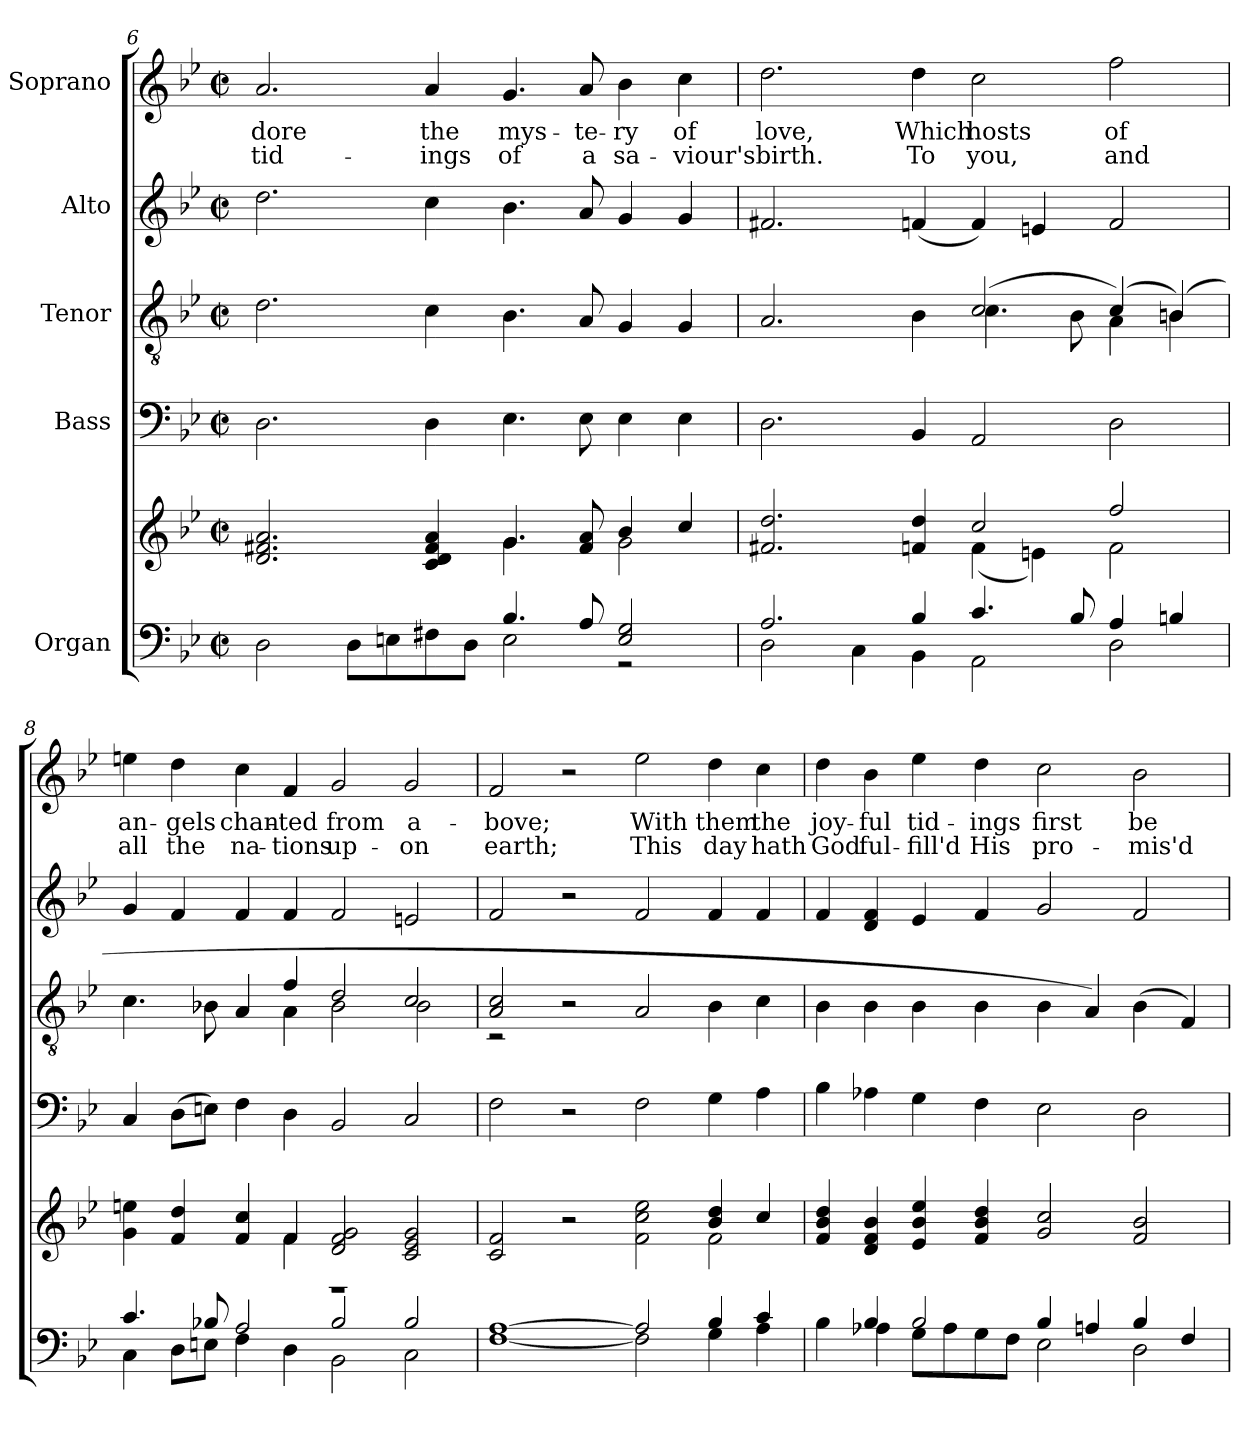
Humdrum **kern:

**kern	**kern	**kern	**kern	**kern	**kern	**text	**text
*part5	*part5	*part4	*part3	*part2	*part1	*part1	*part1
*staff6	*staff5	*staff4	*staff3	*staff2	*staff1	*staff1	*staff1
*I"Organ	*	*I"Bass	*I"Tenor	*I"Alto	*I"Soprano	*	*
*clefF4	*clefG2	*clefF4	*clefGv2	*clefG2	*clefG2	*	*
*k[b-e-]	*k[b-e-]	*k[b-e-]	*k[b-e-]	*k[b-e-]	*k[b-e-]	*	*
*M2/2	*M2/2	*M2/2	*M2/2	*M2/2	*M2/2	*	*
*met(c|)	*met(c|)	*met(c|)	*met(c|)	*met(c|)	*met(c|)	*	*
=6	=6	=6	=6	=6	=6	=6	=6
*^	*^	*	*	*	*	*	*
!	!	!	!	!	!	!	!	!LO:LY:b	!LO:LY:b
2D\	1ryy	2.d/ 2.f#X/ 2.a/	1ryy	2.D\	2.d\	2.dd\	2.a/	-dore	tid-
8D\L	.	.	.	.	.	.	.	.	.
8En\	.	.	.	.	.	.	.	.	.
!	!	!	!	!	!	!	!	!LO:LY:b	!LO:LY:b
8F#X\	.	4c/ 4d/ 4f#/ 4a/	.	4D\	4c\	4cc\	4a/	the	-ings
8D\J	.	.	.	.	.	.	.	.	.
!	!	!	!	!	!	!	!	!LO:LY:b	!LO:LY:b
4.B-/	2E\	4.g/	4.g\	4.E-\	4.B-\	4.b-\	4.g/	mys-	of
!	!	!	!	!	!	!	!	!LO:LY:b	!LO:LY:b
8A/	.	8f#/ 8a/	8ryy	8E-\	8A/	8a/	8a/	-te-	a
!	!	!	!	!	!	!	!	!LO:LY:b	!LO:LY:b
2E/ 2G/	2r	4b-/	2g\	4E-\	4G/	4g/	4b-\	ry	sa-
!	!	!	!	!	!	!	!	!LO:LY:b	!LO:LY:b
.	.	4cc/	.	4E-\	4G/	4g/	4cc\	of	-viour's
!!LO:PB:g=z
=7	=7	=7	=7	=7	=7	=7	=7	=7	=7
*	*	*	*	*	*^	*	*	*	*
!	!	!	!	!	!	!	!	!	!LO:LY:b	!LO:LY:b
2.A/	2D\	2.f#X/ 2.dd/	1ryy	2.D\	2.A/	1ryy	2.f#X/	2.dd\	love,	birth.
.	4C\	.	.	.	.	.	.	.	.	.
!	!	!	!	!	!	!	!	!	!LO:LY:b	!LO:LY:b
4B-/	4BB-\	4fn/ 4dd/	.	4BB-/	4B-\	.	(>4fn/	4dd\	Which	To
!	!	!	!	!	!	!	!	!	!LO:LY:b	!LO:LY:b
4.c/	2AA\	2cc/	(<4f\	2AA/	(>2c/	4.c\	4f/)	2cc\	hosts	you,
.	.	.	4en\)	.	.	.	4en/	.	.	.
8B-/	.	.	.	.	.	8B-\	.	.	.	.
!	!	!	!	!	!	!	!	!	!LO:LY:b	!LO:LY:b
4A/	2D\	2ff/	2f\	2D\	(>4c/)	(>4A\	2f/	2ff\	of	and
4Bn/	.	.	.	.	(4Bn/)	4B\	.	.	.	.
=8	=8	=8	=8	=8	=8	=8	=8	=8	=8	=8
!	!	!	!	!	!	!	!	!	!LO:LY:b	!LO:LY:b
4.c/	4C\	4g\ 4een\	2.ryy	4C/	4.c\	2.ryy	4g/	4een\	an-	all
!	!	!	!	!	!	!	!	!	!LO:LY:b	!LO:LY:b
.	8D\L	4f/ 4dd/	.	(>8D\L	.	.	4f/	4dd\	-gels	the
8B-X/	8En\J	.	.	8En\J)	8B-X\	.	.	.	.	.
!	!	!	!	!	!	!	!	!	!LO:LY:b	!LO:LY:b
2A/	4F\	4f/ 4cc/	.	4F\	4A/	.	4f/	4cc\	chan-	na-
!	!	!	!	!	!	!	!	!	!LO:LY:b	!LO:LY:b
.	4D\	4f/	4f\	4D\	4f/	4A\	4f/	4f/	-ted	-tions
!	!	!	!	!	!	!	!	!	!LO:LY:b	!LO:LY:b
2B-/	2BB-\	2d/ 2f/ 2g/	1r	2BB-/	2d/	2B-\	2f/	2g/	from	up-
!	!	!	!	!	!	!	!	!	!LO:LY:b	!LO:LY:b
2B-/	2C\	2c/ 2e-/ 2g/	.	2C/	2c/	2B-\	2en/	2g/	a-	-on
=9	=9	=9	=9	=9	=9	=9	=9	=9	=9	=9
!	!	!	!	!	!	!	!	!	!LO:LY:b	!LO:LY:b
[1A	[1F	2c/ 2f/	1.ryy	2F\	2A/ 2c/	2r	2f/	2f/	bove;	earth;
.	.	2r	.	2r	2r	1.ryy	2r	2r	.	.
!	!	!	!	!	!	!	!	!	!LO:LY:b	!LO:LY:b
2A/]	2F\]	2f\ 2cc\ 2ee-\	.	2F\	2A/	.	2f/	2ee-\	With	This
!	!	!	!	!	!	!	!	!	!LO:LY:b	!LO:LY:b
4B-/	4G\	4b-/ 4dd/	2f\	4G\	4B-\	.	4f/	4dd\	them	day
!	!	!	!	!	!	!	!	!	!LO:LY:b	!LO:LY:b
4c/	4A\	4cc/	.	4A\	4c\	.	4f/	4cc\	the	hath
*	*	*v	*v	*	*v	*v	*	*	*	*
=10	=10	=10	=10	=10	=10	=10	=10	=10
!	!	!	!	!	!	!	!LO:LY:b	!LO:LY:b
4B-\	4ryy	4f/ 4b-/ 4dd/	4B-\	4B-\	4f/	4dd\	joy-	God
!	!	!	!	!	!	!	!LO:LY:b	!LO:LY:b
4B-/	4A-X\	4d/ 4f/ 4b-/	4A-X\	4B-\	4d/ 4f/	4b-\	-ful	ful-
!	!	!	!	!	!	!	!LO:LY:b	!LO:LY:b
2B-/	8G\L	4e-/ 4b-/ 4ee-/	4G\	4B-\	4e-/	4ee-\	tid-	-fill'd
.	8A-\	.	.	.	.	.	.	.
!	!	!	!	!	!	!	!LO:LY:b	!LO:LY:b
.	8G\	4f/ 4b-/ 4dd/	4F\	4B-\	4f/	4dd\	-ings	His
.	8F\J	.	.	.	.	.	.	.
!	!	!	!	!	!	!	!LO:LY:b	!LO:LY:b
4B-/	2E-\	2g/ 2cc/	2E-\	4B-\	2g/	2cc\	first	pro-
4An/	.	.	.	4A/)	.	.	.	.
!	!	!	!	!	!	!	!LO:LY:b	!LO:LY:b
4B-/	2D\	2f/ 2b-/	2D\	(>4B-\	2f/	2b-\	be-	mis'd
4F/	.	.	.	4F/)	.	.	.	.
*v	*v	*	*	*	*	*	*	*
=	=	=	=	=	=	=	=
*-	*-	*-	*-	*-	*-	*-	*-
